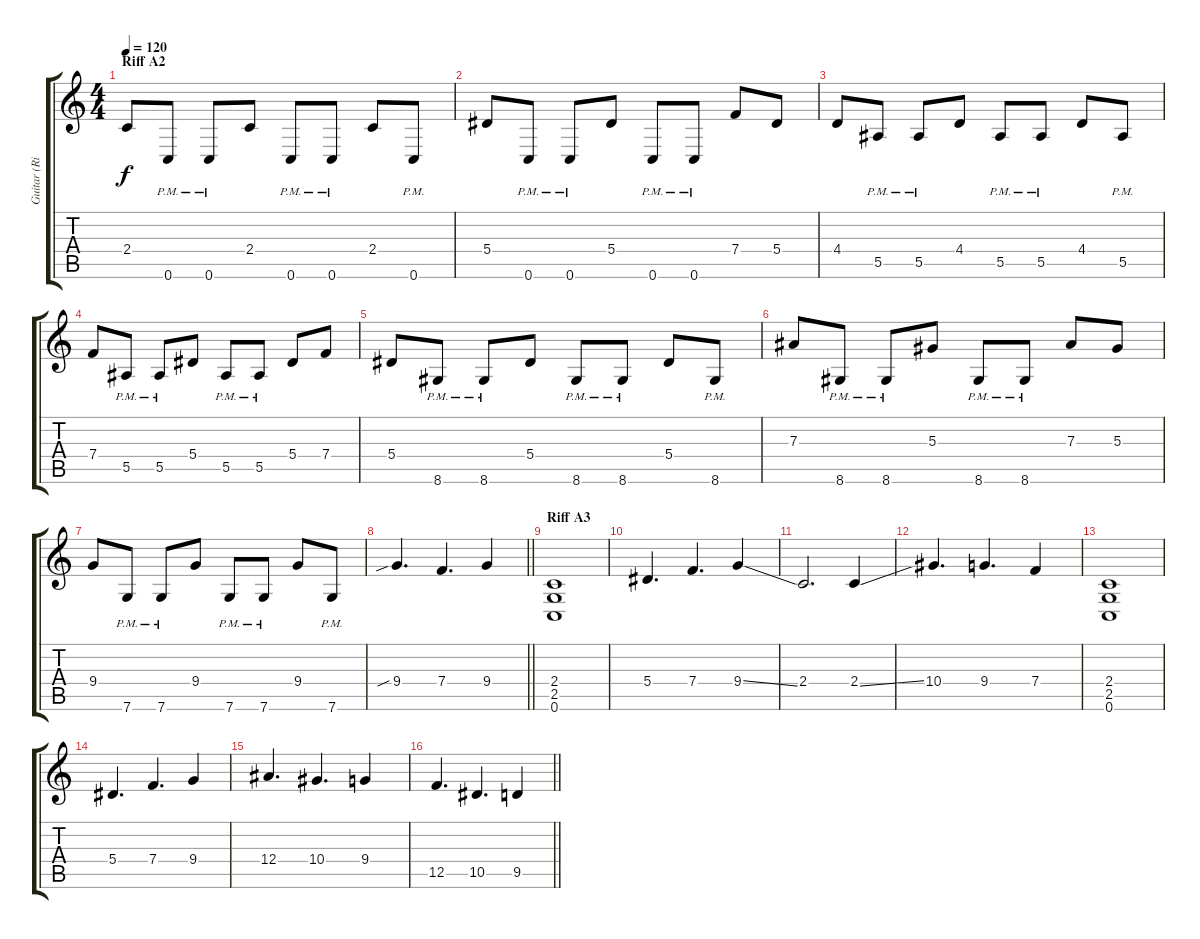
\track ("Guitar (Right)" "Guitar (Ri") {instrument distortionguitar}
\staff {score tabs}
\tuning (C4 G3 Eb3 Bb2 F2 C2) {hide}
\ts (4 4)
\section ("" "Riff A2")
\tempo 120
\clef g2
\ks c
2.4.8{dy f} 0.6{pm}.8 0.6{pm}.8 2.4.8 0.6{pm}.8 0.6{pm}.8 2.4.8 0.6{pm}.8 |
5.4.8 0.6{pm}.8 0.6{pm}.8 5.4.8 0.6{pm}.8 0.6{pm}.8 7.4.8 5.4.8 |
4.4.8 5.5{pm}.8 5.5{pm}.8 4.4.8 5.5{pm}.8 5.5{pm}.8 4.4.8 5.5{pm}.8 |
7.4.8 5.5{pm}.8 5.5{pm}.8 5.4.8 5.5{pm}.8 5.5{pm}.8 5.4.8 7.4.8 |
5.4.8 8.6{pm}.8 8.6{pm}.8 5.4.8 8.6{pm}.8 8.6{pm}.8 5.4.8 8.6{pm}.8 |
7.3.8 8.6{pm}.8 8.6{pm}.8 5.3.8 8.6{pm}.8 8.6{pm}.8 7.3.8 5.3.8 |
9.4.8 7.6{pm}.8 7.6{pm}.8 9.4.8 7.6{pm}.8 7.6{pm}.8 9.4.8 7.6{pm}.8 |
\barLineRight lightlight
9.4{sib}.4{d} 7.4.4{d} 9.4.4 |
\section ("" "Riff A3")
(2.4 2.5 0.6).1 |
5.4.4{d} 7.4.4{d} 9.4{ss}.4 |
2.4.2{d} 2.4{ss}.4 |
10.4.4{d} 9.4.4{d} 7.4.4 |
(2.4 2.5 0.6).1 |
5.4.4{d} 7.4.4{d} 9.4.4 |
12.4.4{d} 10.4.4{d} 9.4.4 |
\barLineRight lightlight
12.5.4{d} 10.5.4{d} 9.5.4
